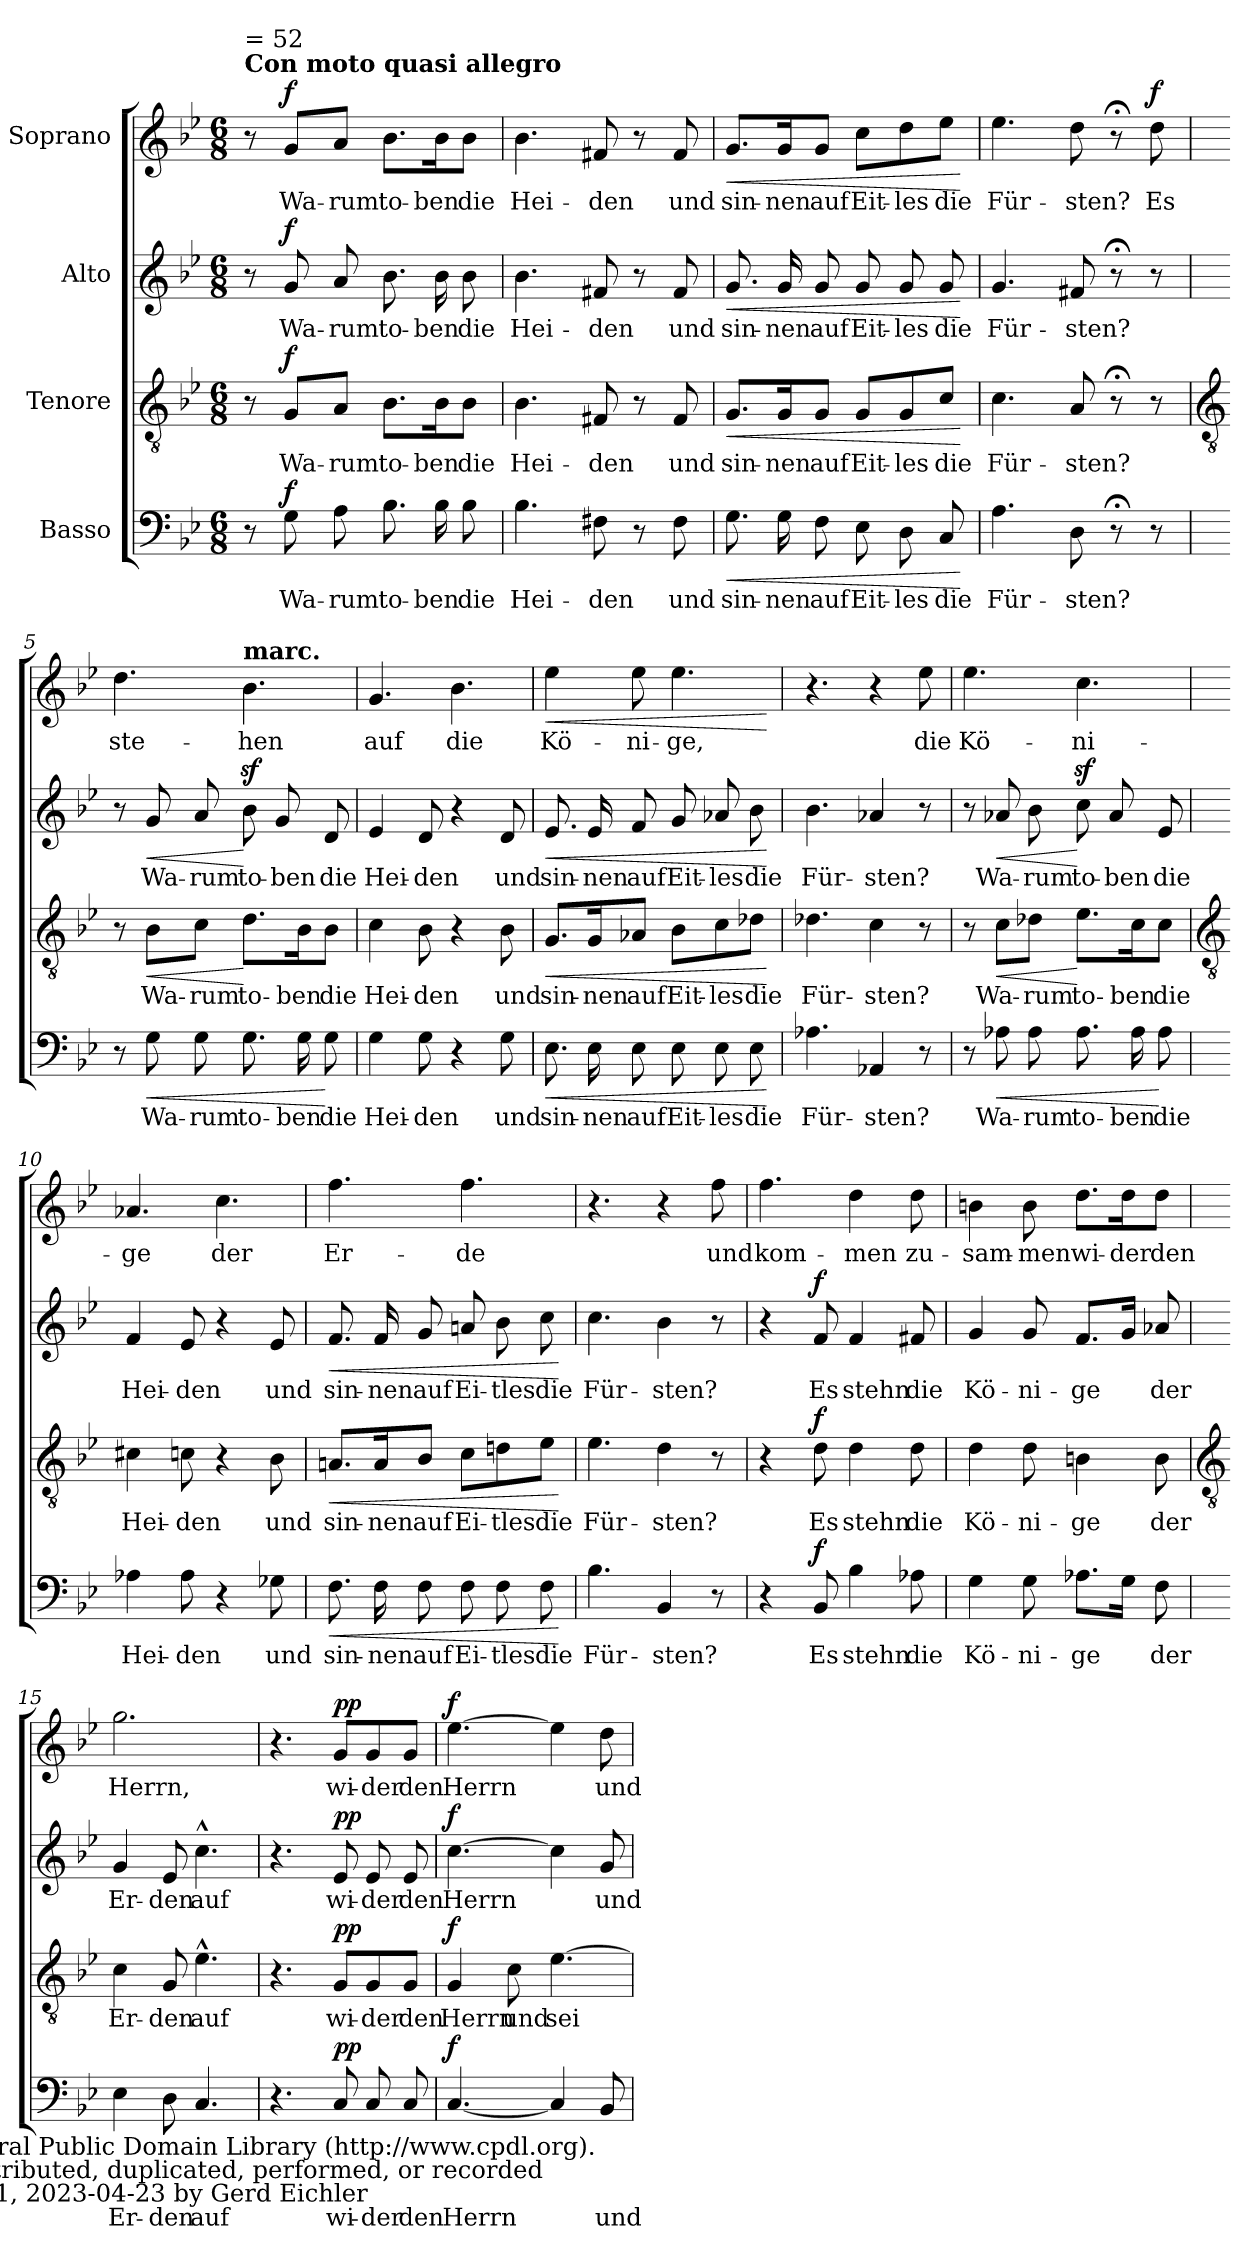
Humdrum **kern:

**kern	**text	**dynam	**kern	**text	**dynam	**kern	**text	**dynam	**kern	**text	**dynam
*part4	*part4	*part4	*part3	*part3	*part3	*part2	*part2	*part2	*part1	*part1	*part1
*staff4	*staff4	*staff4	*staff3	*staff3	*staff3	*staff2	*staff2	*staff2	*staff1	*staff1	*staff1
*I"Basso	*	*	*I"Tenore	*	*	*I"Alto	*	*	*I"Soprano	*	*
*clefF4	*	*	*clefGv2	*	*	*clefG2	*	*	*clefG2	*	*
*k[b-e-]	*	*	*k[b-e-]	*	*	*k[b-e-]	*	*	*k[b-e-]	*	*
*B-:	*	*	*B-:	*	*	*B-:	*	*	*B-:	*	*
*M6/8	*	*	*M6/8	*	*	*M6/8	*	*	*M6/8	*	*
=1	=1	=1	=1	=1	=1	=1	=1	=1	=1	=1	=1
!	!	!	!	!	!	!	!	!	!LO:TX:a:B:t=Con moto quasi allegro	!	!
!	!	!	!	!	!	!	!	!	!LO:TX:a:t== 52	!	!
8r	.	.	8r	.	.	8r	.	.	8r	.	.
!	!LO:LY:b	!LO:DY:a	!	!LO:LY:b	!LO:DY:a	!	!LO:LY:b	!LO:DY:a	!	!LO:LY:b	!LO:DY:b
8G	Wa-	f	8G/L	Wa-	f	8g	Wa-	f	8g/L	Wa-	f
!	!LO:LY:b	!	!	!LO:LY:b	!	!	!LO:LY:b	!	!	!LO:LY:b	!
8A	-rum	.	8A/J	-rum	.	8a	-rum	.	8a/J	-rum	.
!	!LO:LY:b	!	!	!LO:LY:b	!	!	!LO:LY:b	!	!	!LO:LY:b	!
8.B-	to-	.	8.B-\L	to-	.	8.b-	to-	.	8.b-\L	to-	.
!	!LO:LY:b	!	!	!LO:LY:b	!	!	!LO:LY:b	!	!	!LO:LY:b	!
16B-	-ben	.	16B-\K	-ben	.	16b-	-ben	.	16b-\K	-ben	.
!	!LO:LY:b	!	!	!LO:LY:b	!	!	!LO:LY:b	!	!	!LO:LY:b	!
8B-	die	.	8B-\J	die	.	8b-	die	.	8b-\J	die	.
=2	=2	=2	=2	=2	=2	=2	=2	=2	=2	=2	=2
!	!LO:LY:b	!	!	!LO:LY:b	!	!	!LO:LY:b	!	!	!LO:LY:b	!
4.B-	Hei-	.	4.B-	Hei-	.	4.b-	Hei-	.	4.b-	Hei-	.
!	!LO:LY:b	!	!	!LO:LY:b	!	!	!LO:LY:b	!	!	!LO:LY:b	!
8F#X	-den	.	8F#X	-den	.	8f#X	-den	.	8f#X	-den	.
8r	.	.	8r	.	.	8r	.	.	8r	.	.
!	!LO:LY:b	!	!	!LO:LY:b	!	!	!LO:LY:b	!	!	!LO:LY:b	!
8F#	und	.	8F#	und	.	8f#	und	.	8f#	und	.
=3	=3	=3	=3	=3	=3	=3	=3	=3	=3	=3	=3
!	!LO:LY:b	!LO:HP:b	!	!LO:LY:b	!LO:HP:b	!	!LO:LY:b	!LO:HP:b	!	!LO:LY:b	!LO:HP:b
8.G	sin-	<	8.G/L	sin-	<	8.g	sin-	<	8.g/L	sin-	<
!	!LO:LY:b	!	!	!LO:LY:b	!	!	!LO:LY:b	!	!	!LO:LY:b	!
16G	-nen	.	16G/K	-nen	.	16g	-nen	.	16g/K	-nen	.
!	!LO:LY:b	!	!	!LO:LY:b	!	!	!LO:LY:b	!	!	!LO:LY:b	!
8F	auf	.	8G/J	auf	.	8g	auf	.	8g/J	auf	.
!	!LO:LY:b	!	!	!LO:LY:b	!	!	!LO:LY:b	!	!	!LO:LY:b	!
8E-	Eit-	.	8G/L	Eit-	.	8g	Eit-	.	8cc\L	Eit-	.
!	!LO:LY:b	!	!	!LO:LY:b	!	!	!LO:LY:b	!	!	!LO:LY:b	!
8D	-les	.	8G/	-les	.	8g	-les	.	8dd\	-les	.
!	!LO:LY:b	!	!	!LO:LY:b	!	!	!LO:LY:b	!	!	!LO:LY:b	!
8C	die	.	8c/J	die	.	8g	die	.	8ee-\J	die	.
.	.	[	.	.	[	.	.	[	.	.	[
=4	=4	=4	=4	=4	=4	=4	=4	=4	=4	=4	=4
!	!LO:LY:b	!	!	!LO:LY:b	!	!	!LO:LY:b	!	!	!LO:LY:b	!
4.A	Für-	.	4.c	Für-	.	4.g	Für-	.	4.ee-	Für-	.
!	!LO:LY:b	!	!	!LO:LY:b	!	!	!LO:LY:b	!	!	!LO:LY:b	!
8D	-sten?	.	8A	-sten?	.	8f#X	-sten?	.	8dd	-sten?	.
8r;<	.	.	8r;<	.	.	8r;<	.	.	8r;<	.	.
!	!	!	!	!	!	!	!	!	!	!LO:LY:b	!LO:DY:a
8r	.	.	8r	.	.	8r	.	.	8dd	Es	f
!!LO:LB:g=z
=5	=5	=5	=5	=5	=5	=5	=5	=5	=5	=5	=5
*	*	*	*clefGv2	*	*	*	*	*	*	*	*
!	!	!	!	!	!	!	!	!	!	!LO:LY:b	!
8r	.	.	8r	.	.	8r	.	.	4.dd	ste-	.
!	!LO:LY:b	!LO:HP:b	!	!LO:LY:b	!LO:HP:b	!	!LO:LY:b	!LO:HP:b	!	!	!
8G	Wa-	<	8B-\L	Wa-	<	8g	Wa-	<	.	.	.
!	!LO:LY:b	!	!	!LO:LY:b	!	!	!LO:LY:b	!	!	!	!
8G	-rum	.	8c\J	-rum	.	8a	-rum	.	.	.	.
!	!	!	!	!	!	!	!	!	!LO:TX:a:B:t=marc.	!	!
!	!LO:LY:b	!	!	!LO:LY:b	!	!	!LO:LY:b	!	!	!LO:LY:b	!
8.G	to-	.	8.d\L	to-	[	8b-z>	to-	[	4.b-	-hen	.
!	!	!	!	!	!	!	!LO:LY:b	!	!	!	!
.	.	.	.	.	.	8g	-ben	.	.	.	.
!	!LO:LY:b	!	!	!LO:LY:b	!	!	!	!	!	!	!
16G	-ben	.	16B-\K	-ben	.	.	.	.	.	.	.
!	!LO:LY:b	!	!	!LO:LY:b	!	!	!LO:LY:b	!	!	!	!
8G	die	[	8B-\J	die	.	8d	die	.	.	.	.
=6	=6	=6	=6	=6	=6	=6	=6	=6	=6	=6	=6
!	!LO:LY:b	!	!	!LO:LY:b	!	!	!LO:LY:b	!	!	!LO:LY:b	!
4G	Hei-	.	4c	Hei-	.	4e-	Hei-	.	4.g	auf	.
!	!LO:LY:b	!	!	!LO:LY:b	!	!	!LO:LY:b	!	!	!	!
8G	-den	.	8B-	-den	.	8d	-den	.	.	.	.
!	!	!	!	!	!	!	!	!	!	!LO:LY:b	!
4r	.	.	4r	.	.	4r	.	.	4.b-	die	.
!	!LO:LY:b	!	!	!LO:LY:b	!	!	!LO:LY:b	!	!	!	!
8G	und	.	8B-	und	.	8d	und	.	.	.	.
=7	=7	=7	=7	=7	=7	=7	=7	=7	=7	=7	=7
!	!LO:LY:b	!LO:HP:b	!	!LO:LY:b	!LO:HP:b	!	!LO:LY:b	!LO:HP:b	!	!LO:LY:b	!LO:HP:b
8.E-	sin-	<	8.G/L	sin-	<	8.e-	sin-	<	4ee-	Kö-	<
!	!LO:LY:b	!	!	!LO:LY:b	!	!	!LO:LY:b	!	!	!	!
16E-	-nen	.	16G/K	-nen	.	16e-	-nen	.	.	.	.
!	!LO:LY:b	!	!	!LO:LY:b	!	!	!LO:LY:b	!	!	!LO:LY:b	!
8E-	auf	.	8A-X/J	auf	.	8f	auf	.	8ee-	-ni-	.
!	!LO:LY:b	!	!	!LO:LY:b	!	!	!LO:LY:b	!	!	!LO:LY:b	!
8E-	Eit-	.	8B-\L	Eit-	.	8g	Eit-	.	4.ee-	-ge,	.
!	!LO:LY:b	!	!	!LO:LY:b	!	!	!LO:LY:b	!	!	!	!
8E-	-les	.	8c\	-les	.	8a-X	-les	.	.	.	.
!	!LO:LY:b	!	!	!LO:LY:b	!	!	!LO:LY:b	!	!	!	!
8E-	die	.	8d-X\J	die	.	8b-	die	.	.	.	.
.	.	[	.	.	[	.	.	[	.	.	[
=8	=8	=8	=8	=8	=8	=8	=8	=8	=8	=8	=8
!	!LO:LY:b	!	!	!LO:LY:b	!	!	!LO:LY:b	!	!	!	!
4.A-X	Für-	.	4.d-X	Für-	.	4.b-	Für-	.	4.r	.	.
!	!LO:LY:b	!	!	!LO:LY:b	!	!	!LO:LY:b	!	!	!	!
4AA-X	-sten?	.	4c	-sten?	.	4a-X	-sten?	.	4r	.	.
!	!	!	!	!	!	!	!	!	!	!LO:LY:b	!
8r	.	.	8r	.	.	8r	.	.	8ee-	die	.
=9	=9	=9	=9	=9	=9	=9	=9	=9	=9	=9	=9
!	!	!	!	!	!	!	!	!	!	!LO:LY:b	!
8r	.	.	8r	.	.	8r	.	.	4.ee-	Kö-	.
!	!LO:LY:b	!LO:HP:b	!	!LO:LY:b	!LO:HP:b	!	!LO:LY:b	!LO:HP:b	!	!	!
8A-X	Wa-	<	8c\L	Wa-	<	8a-X	Wa-	<	.	.	.
!	!LO:LY:b	!	!	!LO:LY:b	!	!	!LO:LY:b	!	!	!	!
8A-	-rum	.	8d-X\J	-rum	.	8b-	-rum	.	.	.	.
!	!LO:LY:b	!	!	!LO:LY:b	!	!	!LO:LY:b	!	!	!LO:LY:b	!
8.A-	to-	.	8.e-\L	to-	[	8ccz>	to-	[	4.cc	-ni-	.
!	!	!	!	!	!	!	!LO:LY:b	!	!	!	!
.	.	.	.	.	.	8a-	-ben	.	.	.	.
!	!LO:LY:b	!	!	!LO:LY:b	!	!	!	!	!	!	!
16A-	-ben	.	16c\K	-ben	.	.	.	.	.	.	.
!	!LO:LY:b	!	!	!LO:LY:b	!	!	!LO:LY:b	!	!	!	!
8A-	die	[	8c\J	die	.	8e-	die	.	.	.	.
!!LO:LB:g=z
=10	=10	=10	=10	=10	=10	=10	=10	=10	=10	=10	=10
*	*	*	*clefGv2	*	*	*	*	*	*	*	*
!	!LO:LY:b	!	!	!LO:LY:b	!	!	!LO:LY:b	!	!	!LO:LY:b	!
4A-X	Hei-	.	4c#X	Hei-	.	4f	Hei-	.	4.a-X	-ge	.
!	!LO:LY:b	!	!	!LO:LY:b	!	!	!LO:LY:b	!	!	!	!
8A-	-den	.	8cn	-den	.	8e-	-den	.	.	.	.
!	!	!	!	!	!	!	!	!	!	!LO:LY:b	!
4r	.	.	4r	.	.	4r	.	.	4.cc	der	.
!	!LO:LY:b	!	!	!LO:LY:b	!	!	!LO:LY:b	!	!	!	!
8G-X	und	.	8B-	und	.	8e-	und	.	.	.	.
=11	=11	=11	=11	=11	=11	=11	=11	=11	=11	=11	=11
!	!LO:LY:b	!LO:HP:b	!	!LO:LY:b	!LO:HP:b	!	!LO:LY:b	!LO:HP:b	!	!LO:LY:b	!
8.F	sin-	<	8.An/L	sin-	<	8.f	sin-	<	4.ff	Er-	.
!	!LO:LY:b	!	!	!LO:LY:b	!	!	!LO:LY:b	!	!	!	!
16F	-nen	.	16A/K	-nen	.	16f	-nen	.	.	.	.
!	!LO:LY:b	!	!	!LO:LY:b	!	!	!LO:LY:b	!	!	!	!
8F	auf	.	8B-/J	auf	.	8g	auf	.	.	.	.
!	!LO:LY:b	!	!	!LO:LY:b	!	!	!LO:LY:b	!	!	!LO:LY:b	!
8F	Ei-	.	8c\L	Ei-	.	8an	Ei-	.	4.ff	-de	.
!	!LO:LY:b	!	!	!LO:LY:b	!	!	!LO:LY:b	!	!	!	!
8F	-tles	.	8dn\	-tles	.	8b-	-tles	.	.	.	.
!	!LO:LY:b	!	!	!LO:LY:b	!	!	!LO:LY:b	!	!	!	!
8F	die	.	8e-\J	die	.	8cc	die	.	.	.	.
.	.	[	.	.	[	.	.	[	.	.	.
=12	=12	=12	=12	=12	=12	=12	=12	=12	=12	=12	=12
!	!LO:LY:b	!	!	!LO:LY:b	!	!	!LO:LY:b	!	!	!	!
4.B-	Für-	.	4.e-	Für-	.	4.cc	Für-	.	4.r	.	.
!	!LO:LY:b	!	!	!LO:LY:b	!	!	!LO:LY:b	!	!	!	!
4BB-	-sten?	.	4d	-sten?	.	4b-	-sten?	.	4r	.	.
!	!	!	!	!	!	!	!	!	!	!LO:LY:b	!
8r	.	.	8r	.	.	8r	.	.	8ff	und	.
=13	=13	=13	=13	=13	=13	=13	=13	=13	=13	=13	=13
!	!	!	!	!	!	!	!	!	!	!LO:LY:b	!
4r	.	.	4r	.	.	4r	.	.	4.ff	kom-	.
!	!LO:LY:b	!LO:DY:a	!	!LO:LY:b	!LO:DY:a	!	!LO:LY:b	!LO:DY:a	!	!	!
8BB-	Es	f	8d	Es	f	8f	Es	f	.	.	.
!	!LO:LY:b	!	!	!LO:LY:b	!	!	!LO:LY:b	!	!	!LO:LY:b	!
4B-	stehn	.	4d	stehn	.	4f	stehn	.	4dd	-men	.
!	!LO:LY:b	!	!	!LO:LY:b	!	!	!LO:LY:b	!	!	!LO:LY:b	!
8A-X	die	.	8d	die	.	8f#X	die	.	8dd	zu-	.
=14	=14	=14	=14	=14	=14	=14	=14	=14	=14	=14	=14
!	!LO:LY:b	!	!	!LO:LY:b	!	!	!LO:LY:b	!	!	!LO:LY:b	!
4G	Kö-	.	4d	Kö-	.	4g	Kö-	.	4bn	-sam-	.
!	!LO:LY:b	!	!	!LO:LY:b	!	!	!LO:LY:b	!	!	!LO:LY:b	!
8G	-ni-	.	8d	-ni-	.	8g	-ni-	.	8b	-men	.
!	!LO:LY:b	!	!	!LO:LY:b	!	!	!LO:LY:b	!	!	!LO:LY:b	!
8.A-XL	-ge	.	4Bn	-ge	.	8.fL	-ge	.	8.dd\L	wi-	.
!	!	!	!	!	!	!	!	!	!	!LO:LY:b	!
16GJ	.	.	.	.	.	16gJ	.	.	16dd\K	-der	.
!	!LO:LY:b	!	!	!LO:LY:b	!	!	!LO:LY:b	!	!	!LO:LY:b	!
8F	der	.	8B	der	.	8a-	der	.	8dd\J	den	.
!!LO:LB:g=z
=15	=15	=15	=15	=15	=15	=15	=15	=15	=15	=15	=15
*	*	*	*clefGv2	*	*	*	*	*	*	*	*
!LO:TX:b:cj:t=Copyright © 2008 by the Choral Public Domain Library (http&colon;//www.cpdl.org).\nEdition may be freely distributed, duplicated, performed, or recorded\nRevision 1.1, 2023-04-23 by Gerd Eichler	!	!	!	!	!	!	!	!	!	!	!
!	!LO:LY:b	!	!	!LO:LY:b	!	!	!LO:LY:b	!	!	!LO:LY:b	!
4E-	Er-	.	4c	Er-	.	4g	Er-	.	2.gg	Herrn,	.
!	!LO:LY:b	!	!	!LO:LY:b	!	!	!LO:LY:b	!	!	!	!
8D	-den	.	8G	-den	.	8e-	-den	.	.	.	.
!	!LO:LY:b	!	!	!LO:LY:b	!	!	!LO:LY:b	!	!	!	!
4.C	auf	.	4.e-^^	auf	.	4.cc^^	auf	.	.	.	.
=16	=16	=16	=16	=16	=16	=16	=16	=16	=16	=16	=16
4.r	.	.	4.r	.	.	4.r	.	.	4.r	.	.
!	!LO:LY:b	!LO:DY:a	!	!LO:LY:b	!LO:DY:a	!	!LO:LY:b	!LO:DY:a	!	!LO:LY:b	!LO:DY:a
8C	wi-	pp	8G/L	wi-	pp	8e-	wi-	pp	8g/L	wi-	pp
!	!LO:LY:b	!	!	!LO:LY:b	!	!	!LO:LY:b	!	!	!LO:LY:b	!
8C	-der	.	8G/	-der	.	8e-	-der	.	8g/	-der	.
!	!LO:LY:b	!	!	!LO:LY:b	!	!	!LO:LY:b	!	!	!LO:LY:b	!
8C	den	.	8G/J	den	.	8e-	den	.	8g/J	den	.
=17	=17	=17	=17	=17	=17	=17	=17	=17	=17	=17	=17
!	!LO:LY:b	!LO:DY:a	!	!LO:LY:b	!LO:DY:a	!	!LO:LY:b	!LO:DY:a	!	!LO:LY:b	!LO:DY:a
[4.C	Herrn	f	4G	Herrn	f	[4.cc	Herrn	f	[4.ee-	Herrn	f
!	!	!	!	!LO:LY:b	!	!	!	!	!	!	!
.	.	.	8c	und	.	.	.	.	.	.	.
!	!	!	!	!LO:LY:b	!	!	!	!	!	!	!
4C]	.	.	[4.e-	sei-	.	4cc]	.	.	4ee-]	.	.
!	!LO:LY:b	!	!	!	!	!	!LO:LY:b	!	!	!LO:LY:b	!
8BB-	und	.	.	.	.	8g	und	.	8dd	und	.
=	=	=	=	=	=	=	=	=	=	=	=
*-	*-	*-	*-	*-	*-	*-	*-	*-	*-	*-	*-
